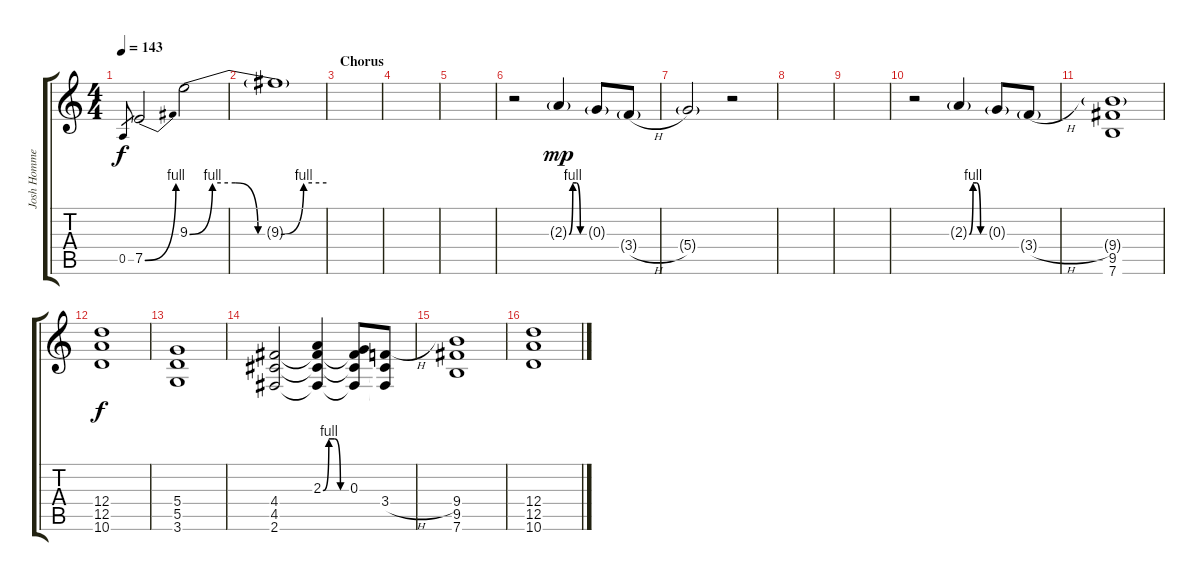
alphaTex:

\track ("Josh Homme" "Josh Homme") {instrument distortionguitar}
\staff {score tabs}
\tuning (E4 B3 G3 D3 A2 E2) {hide}
\ts (4 4)
\tempo 143
\clef g2
\ks c
0.5.8{gr dy f} 7.5{be (bend 0 0 60 4)}.2 9.3{be (custom 0 0 10 4 20 4 30 0 40 0 50 4 60 4)}.2 |
9.3{t}.1 |
\section ("" "Chorus")
|
|
|
r.2 2.3{be (custom 0 0 15 4 30 4 45 0 60 0) g}.4{dy mp} 0.3{g}.8 3.4{h g}.8 |
5.4{g}.2 r.2 |
|
|
r.2 2.3{be (custom 0 0 15 4 30 4 45 0 60 0) g}.4 0.3{g}.8 3.4{h g}.8 |
(9.4{g} 9.5 7.6).1 |
(12.4 12.5 10.6).1{dy f} |
(5.4 5.5 3.6).1 |
(4.4 4.5 2.6).2 (2.3{be (custom 0 0 15 4 30 4 45 0 60 0)} 4.4{t} 4.5{t} 2.6{t}).4 (0.3 4.4{t} 4.5{t} 2.6{t}).8 (3.4{h} 4.5{t} 2.6{t}).8 |
(9.4 9.5 7.6).1 |
(12.4 12.5 10.6).1
